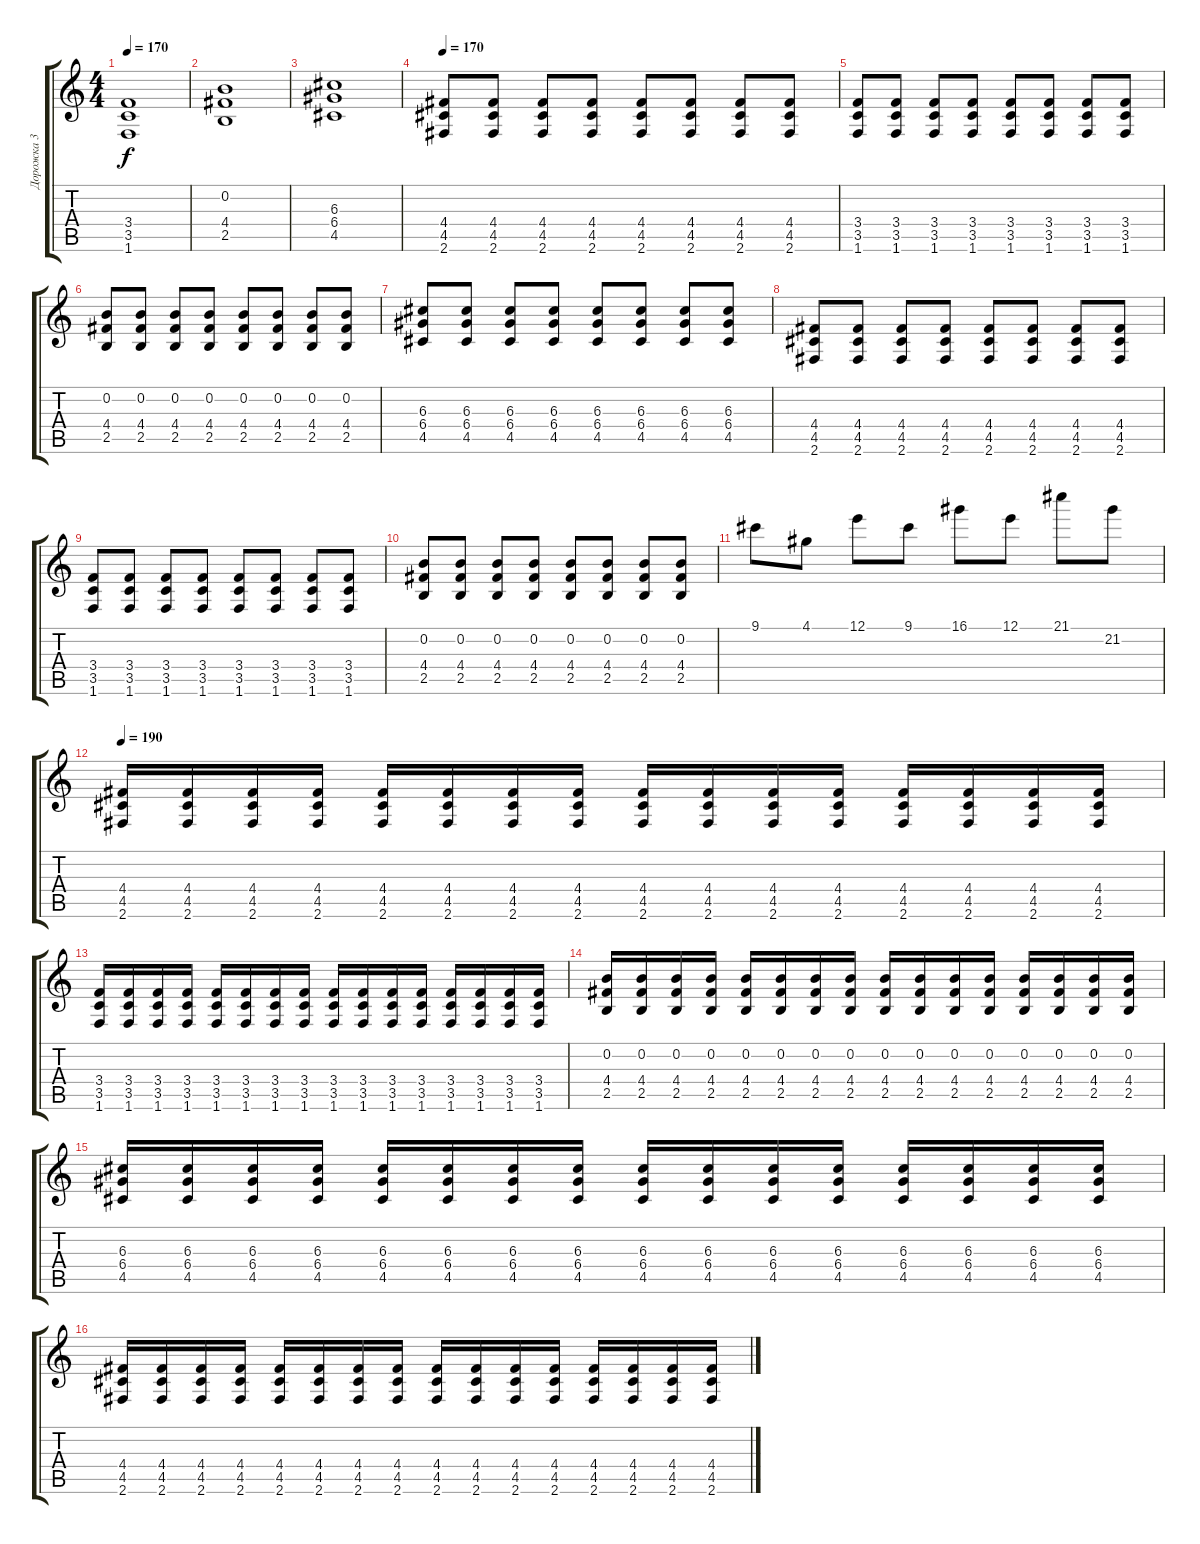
\track ("Дорожка 3" "Дорожка 3") {instrument distortionguitar}
\staff {score tabs}
\tuning (E4 B3 G3 D3 A2 E2) {hide}
\ts (4 4)
\tempo 170
\clef g2
\ks c
(3.4 3.5 1.6).1{dy f} |
(0.2 4.4 2.5).1 |
(6.3 6.4 4.5).1 |
\tempo 170
(4.4 4.5 2.6).8 (4.4 4.5 2.6).8 (4.4 4.5 2.6).8 (4.4 4.5 2.6).8 (4.4 4.5 2.6).8 (4.4 4.5 2.6).8 (4.4 4.5 2.6).8 (4.4 4.5 2.6).8 |
(3.4 3.5 1.6).8 (3.4 3.5 1.6).8 (3.4 3.5 1.6).8 (3.4 3.5 1.6).8 (3.4 3.5 1.6).8 (3.4 3.5 1.6).8 (3.4 3.5 1.6).8 (3.4 3.5 1.6).8 |
(0.2 4.4 2.5).8 (0.2 4.4 2.5).8 (0.2 4.4 2.5).8 (0.2 4.4 2.5).8 (0.2 4.4 2.5).8 (0.2 4.4 2.5).8 (0.2 4.4 2.5).8 (0.2 4.4 2.5).8 |
(6.3 6.4 4.5).8 (6.3 6.4 4.5).8 (6.3 6.4 4.5).8 (6.3 6.4 4.5).8 (6.3 6.4 4.5).8 (6.3 6.4 4.5).8 (6.3 6.4 4.5).8 (6.3 6.4 4.5).8 |
(4.4 4.5 2.6).8 (4.4 4.5 2.6).8 (4.4 4.5 2.6).8 (4.4 4.5 2.6).8 (4.4 4.5 2.6).8 (4.4 4.5 2.6).8 (4.4 4.5 2.6).8 (4.4 4.5 2.6).8 |
(3.4 3.5 1.6).8 (3.4 3.5 1.6).8 (3.4 3.5 1.6).8 (3.4 3.5 1.6).8 (3.4 3.5 1.6).8 (3.4 3.5 1.6).8 (3.4 3.5 1.6).8 (3.4 3.5 1.6).8 |
(0.2 4.4 2.5).8 (0.2 4.4 2.5).8 (0.2 4.4 2.5).8 (0.2 4.4 2.5).8 (0.2 4.4 2.5).8 (0.2 4.4 2.5).8 (0.2 4.4 2.5).8 (0.2 4.4 2.5).8 |
9.1.8 4.1.8 12.1.8 9.1.8 16.1.8 12.1.8 21.1.8 21.2.8 |
\tempo 190
(4.4 4.5 2.6).16 (4.4 4.5 2.6).16 (4.4 4.5 2.6).16 (4.4 4.5 2.6).16 (4.4 4.5 2.6).16 (4.4 4.5 2.6).16 (4.4 4.5 2.6).16 (4.4 4.5 2.6).16 (4.4 4.5 2.6).16 (4.4 4.5 2.6).16 (4.4 4.5 2.6).16 (4.4 4.5 2.6).16 (4.4 4.5 2.6).16 (4.4 4.5 2.6).16 (4.4 4.5 2.6).16 (4.4 4.5 2.6).16 |
(3.4 3.5 1.6).16 (3.4 3.5 1.6).16 (3.4 3.5 1.6).16 (3.4 3.5 1.6).16 (3.4 3.5 1.6).16 (3.4 3.5 1.6).16 (3.4 3.5 1.6).16 (3.4 3.5 1.6).16 (3.4 3.5 1.6).16 (3.4 3.5 1.6).16 (3.4 3.5 1.6).16 (3.4 3.5 1.6).16 (3.4 3.5 1.6).16 (3.4 3.5 1.6).16 (3.4 3.5 1.6).16 (3.4 3.5 1.6).16 |
(0.2 4.4 2.5).16 (0.2 4.4 2.5).16 (0.2 4.4 2.5).16 (0.2 4.4 2.5).16 (0.2 4.4 2.5).16 (0.2 4.4 2.5).16 (0.2 4.4 2.5).16 (0.2 4.4 2.5).16 (0.2 4.4 2.5).16 (0.2 4.4 2.5).16 (0.2 4.4 2.5).16 (0.2 4.4 2.5).16 (0.2 4.4 2.5).16 (0.2 4.4 2.5).16 (0.2 4.4 2.5).16 (0.2 4.4 2.5).16 |
(6.3 6.4 4.5).16 (6.3 6.4 4.5).16 (6.3 6.4 4.5).16 (6.3 6.4 4.5).16 (6.3 6.4 4.5).16 (6.3 6.4 4.5).16 (6.3 6.4 4.5).16 (6.3 6.4 4.5).16 (6.3 6.4 4.5).16 (6.3 6.4 4.5).16 (6.3 6.4 4.5).16 (6.3 6.4 4.5).16 (6.3 6.4 4.5).16 (6.3 6.4 4.5).16 (6.3 6.4 4.5).16 (6.3 6.4 4.5).16 |
(4.4 4.5 2.6).16 (4.4 4.5 2.6).16 (4.4 4.5 2.6).16 (4.4 4.5 2.6).16 (4.4 4.5 2.6).16 (4.4 4.5 2.6).16 (4.4 4.5 2.6).16 (4.4 4.5 2.6).16 (4.4 4.5 2.6).16 (4.4 4.5 2.6).16 (4.4 4.5 2.6).16 (4.4 4.5 2.6).16 (4.4 4.5 2.6).16 (4.4 4.5 2.6).16 (4.4 4.5 2.6).16 (4.4 4.5 2.6).16
